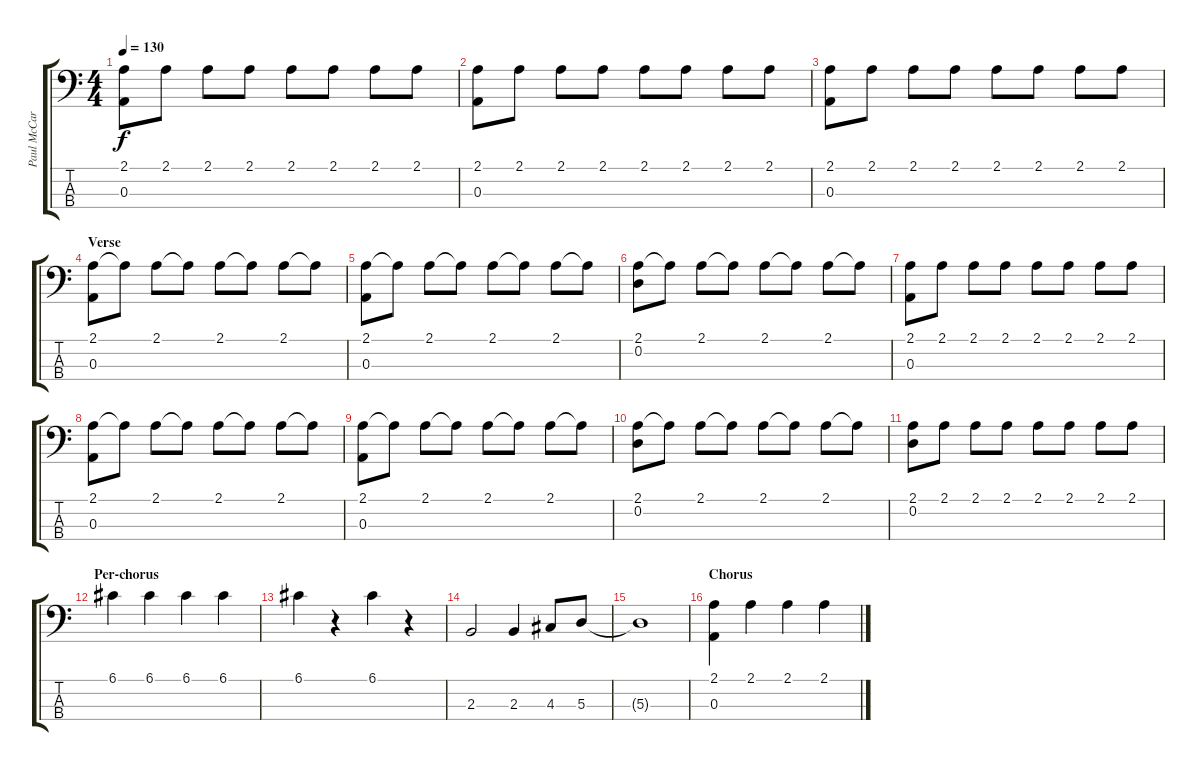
\track ("Paul McCartney" "Paul McCar") {instrument electricbasspick}
\staff {score tabs}
\tuning (G2 D2 A1 E1) {hide}
\ts (4 4)
\tempo 130
\clef f4
\ks c
(2.1 0.3).8{dy f} 2.1.8 2.1.8 2.1.8 2.1.8 2.1.8 2.1.8 2.1.8 |
(2.1 0.3).8 2.1.8 2.1.8 2.1.8 2.1.8 2.1.8 2.1.8 2.1.8 |
(2.1 0.3).8 2.1.8 2.1.8 2.1.8 2.1.8 2.1.8 2.1.8 2.1.8 |
\section ("" "Verse")
(2.1 0.3).8 2.1{t}.8 2.1.8 2.1{t}.8 2.1.8 2.1{t}.8 2.1.8 2.1{t}.8 |
(2.1 0.3).8 2.1{t}.8 2.1.8 2.1{t}.8 2.1.8 2.1{t}.8 2.1.8 2.1{t}.8 |
(2.1 0.2).8 2.1{t}.8 2.1.8 2.1{t}.8 2.1.8 2.1{t}.8 2.1.8 2.1{t}.8 |
(2.1 0.3).8 2.1.8 2.1.8 2.1.8 2.1.8 2.1.8 2.1.8 2.1.8 |
(2.1 0.3).8 2.1{t}.8 2.1.8 2.1{t}.8 2.1.8 2.1{t}.8 2.1.8 2.1{t}.8 |
(2.1 0.3).8 2.1{t}.8 2.1.8 2.1{t}.8 2.1.8 2.1{t}.8 2.1.8 2.1{t}.8 |
(2.1 0.2).8 2.1{t}.8 2.1.8 2.1{t}.8 2.1.8 2.1{t}.8 2.1.8 2.1{t}.8 |
(2.1 0.2).8 2.1.8 2.1.8 2.1.8 2.1.8 2.1.8 2.1.8 2.1.8 |
\section ("" "Per-chorus")
6.1.4 6.1.4 6.1.4 6.1.4 |
6.1.4 r.4 6.1.4 r.4 |
2.3.2 2.3.4 4.3.8 5.3.8 |
5.3{t}.1 |
\section ("" "Chorus")
(2.1 0.3).4 2.1.4 2.1.4 2.1.4
